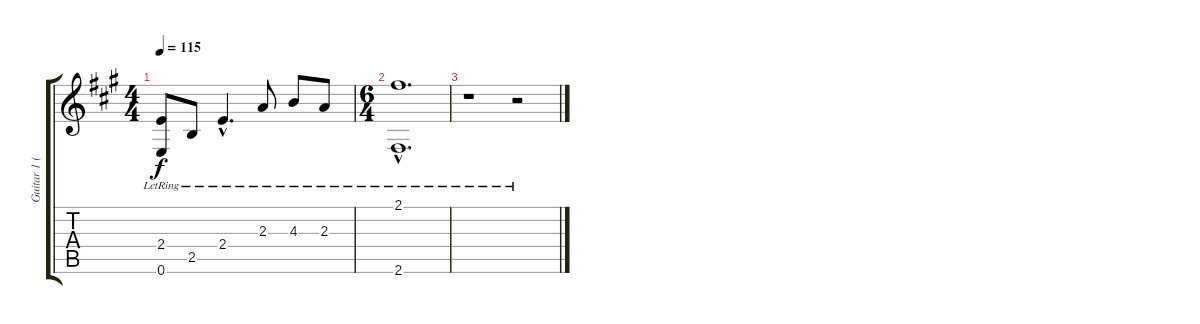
\track ("Guitar 1 (acoustic)" "Guitar 1 (") {instrument acousticguitarsteel}
\staff {score tabs}
\tuning (E4 B3 G3 D3 A2 E2) {hide}
\ts (4 4)
\tempo 115
\clef g2
\ks a
(2.4 0.6{lr}).8{dy f} 2.5{lr}.8 2.4{hac lr}.4{d} 2.3{lr}.8 4.3{lr}.8 2.3{lr}.8 |
\ts (6 4)
(2.1{hac} 2.6{hac lr}).1{d} |
r.1 r.2
